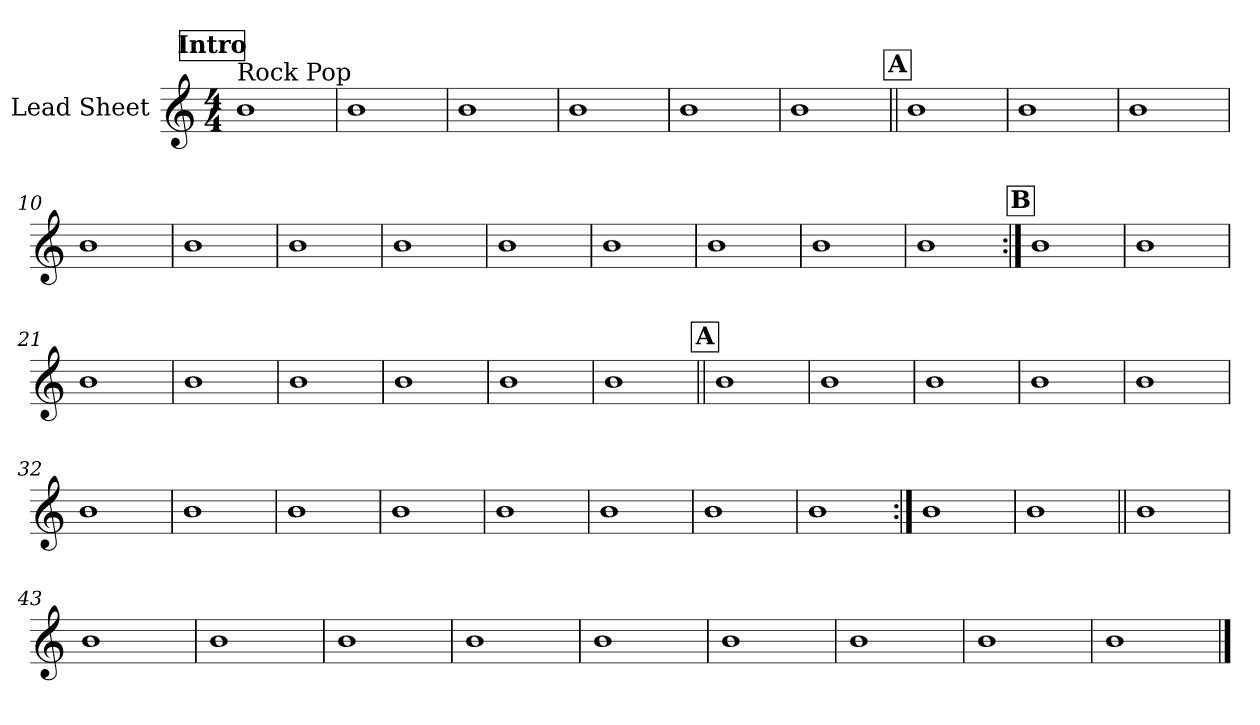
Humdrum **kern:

**kern
*part1
*staff1
*I"Lead Sheet
*clefG2
*k[]
*M4/4
*MM180
!!LO:REH:place=s1:a:fs=14:t=Intro
=1
!LO:TX:a:t=Rock Pop
1b
=2
1b
=3
1b
=4
1b
=5
1b
=6
1b
!!LO:LB:g=z
!!LO:REH:place=s1:a:fs=14:t=A
=7||
1b
=8
1b
=9
1b
=10
1b
!!LO:LB:g=z
=11
1b
=12
1b
=13
1b
=14
1b
!!LO:LB:g=z
=15
1b
=16
1b
=17
1b
=18
1b
!!LO:LB:g=z
!!LO:REH:place=s1:a:fs=14:t=B
=19:|!
1b
=20
1b
=21
1b
=22
1b
!!LO:LB:g=z
=23
1b
=24
1b
=25
1b
=26
1b
!!LO:LB:g=z
!!LO:REH:place=s1:a:fs=14:t=A
=27||
1b
=28
1b
=29
1b
=30
1b
!!LO:LB:g=z
=31
1b
=32
1b
=33
1b
=34
1b
!!LO:LB:g=z
=35
1b
=36
1b
=37
1b
=38
1b
=39
1b
!!LO:LB:g=z
=40:|!
1b
=41
1b
!!LO:PB:g=z
=42||
1b
=43
1b
=44
1b
=45
1b
=46
1b
=47
1b
!!LO:LB:g=z
=48
1b
=49
1b
=50
1b
=51
1b
==
*-
